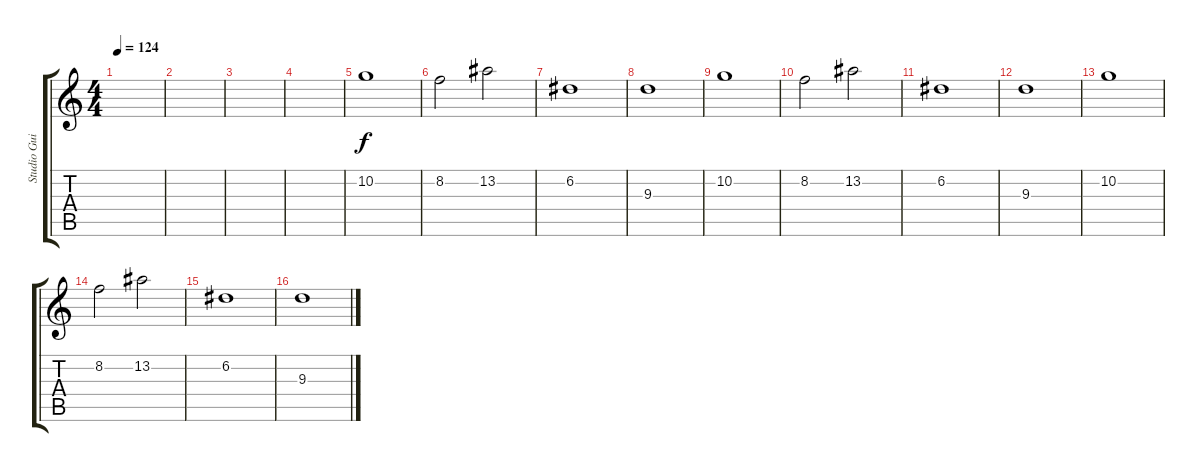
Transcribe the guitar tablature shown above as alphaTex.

\track ("Studio Guitar (Andi)" "Studio Gui") {instrument distortionguitar}
\staff {score tabs}
\tuning (D4 A3 F3 C3 G2 C2) {hide}
\ts (4 4)
\tempo 124
\clef g2
\ks c
|
|
|
|
10.2.1 |
8.2.2 13.2.2 |
6.2.1 |
9.3.1 |
10.2.1 |
8.2.2 13.2.2 |
6.2.1 |
9.3.1 |
10.2.1 |
8.2.2 13.2.2 |
6.2.1 |
9.3.1
